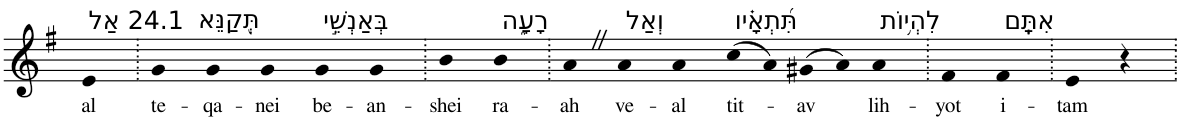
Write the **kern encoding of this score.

**kern	**text
*part1	*part1
*staff1	*staff1
*I"Piano	*
*I'Pno	*
*clefG2	*
*k[f#]	*
*G:	*
=1	=1
!LO:TX:a:t=24.1 אַל	!
!	!LO:LY:b
4e	al
=2.	=2.
!LO:TX:a:t=תְּ֭קַנֵּא	!
!	!LO:LY:b
4g	te-
!	!LO:LY:b
4g	-qa-
!	!LO:LY:b
4g	-nei
!LO:TX:a:t=בְּאַנְשֵׁ֣י	!
!	!LO:LY:b
4g	be-
!	!LO:LY:b
4g	-an-
=3.	=3.
!	!LO:LY:b
4b	-shei
!LO:TX:a:t=רָעָ֑ה	!
!	!LO:LY:b
4b	ra-
=4.	=4.
!	!LO:LY:b
4aZ	-ah
!LO:TX:a:t=וְאַל	!
!	!LO:LY:b
4a	ve-
!	!LO:LY:b
4a	-al
!LO:TX:a:t=תִּ֝תְאָ֗יו	!
!	!LO:LY:b
(>8cc	tit-
8a)	.
!	!LO:LY:b
(>8g#X	-av
8a)	.
!LO:TX:a:t=לִהְי֥וֹת	!
!	!LO:LY:b
4a	lih-
=5.	=5.
!	!LO:LY:b
4f#	-yot
!LO:TX:a:t=אִתָּֽם	!
!	!LO:LY:b
4f#	i-
=6.	=6.
!	!LO:LY:b
4e	-tam
4r	.
=.	=.
*-	*-
